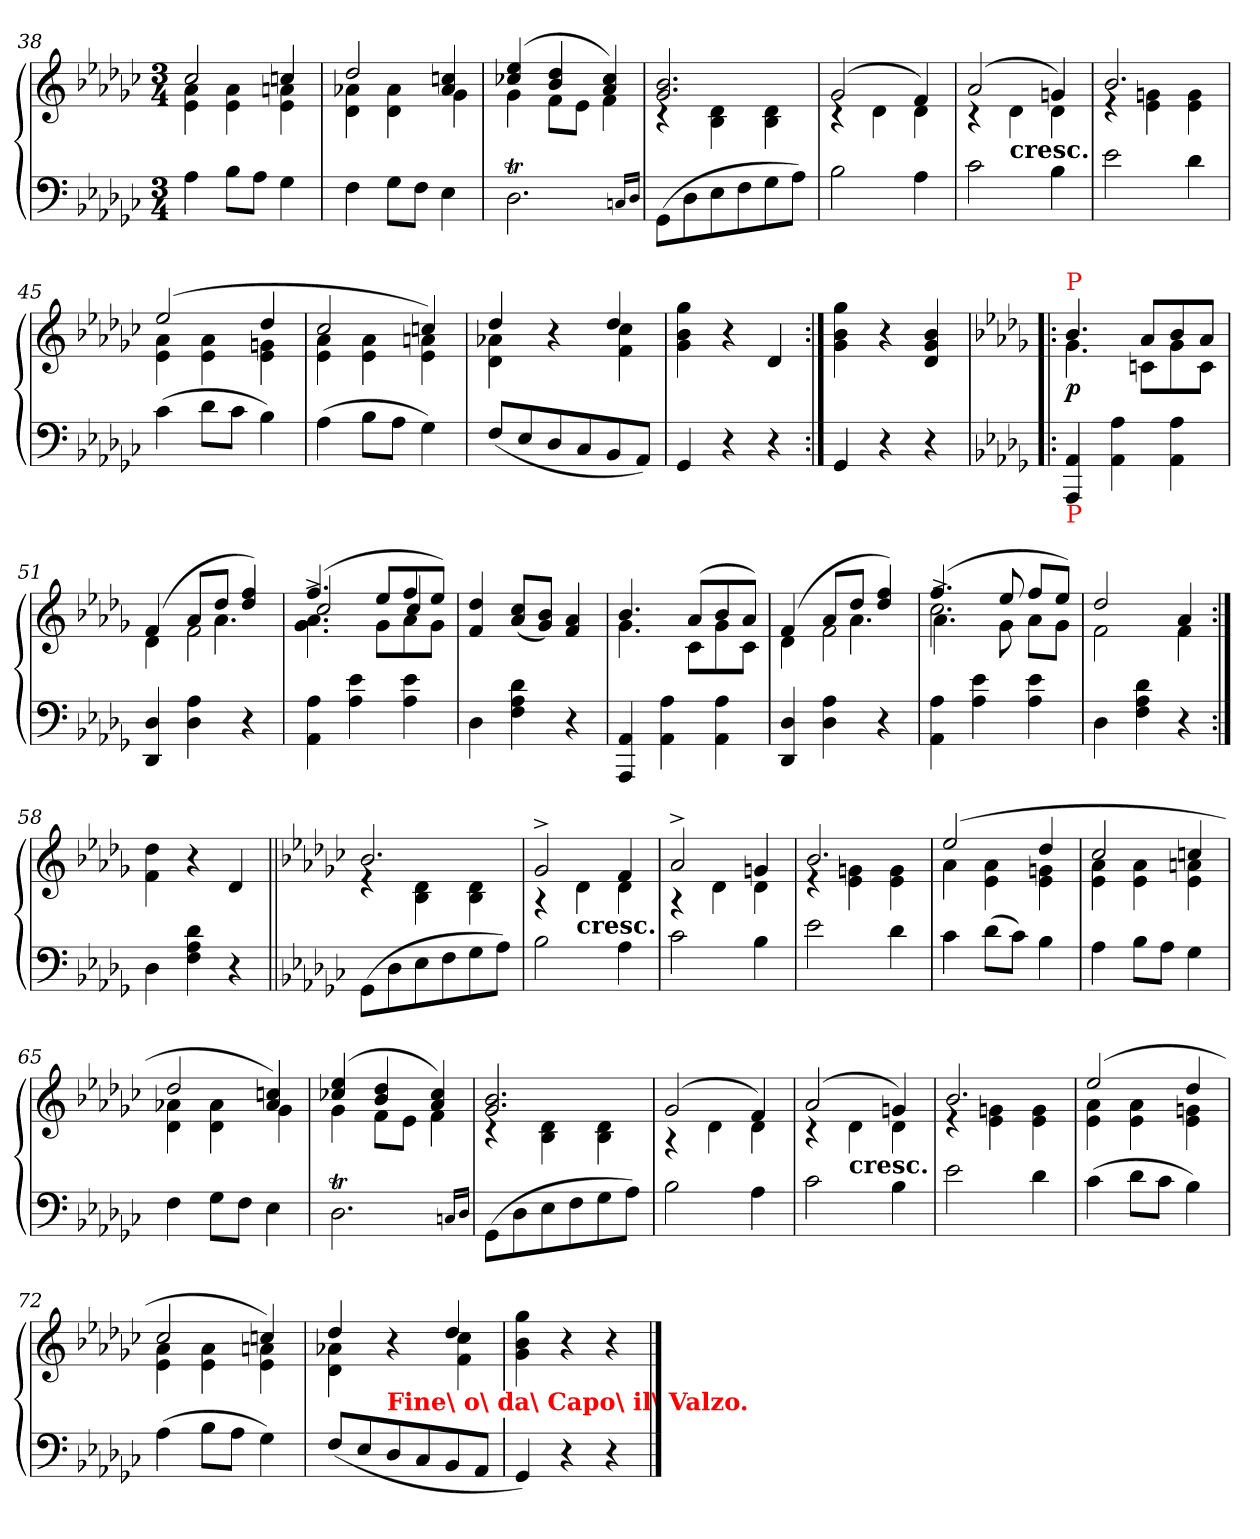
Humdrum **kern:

**kern	**kern	**dynam
*part1	*part1	*part1
*staff2	*staff1	*staff1/2
*clefF4	*clefG2	*
*k[b-e-a-d-g-c-]	*k[b-e-a-d-g-c-]	*
*M3/4	*M3/4	*
=38	=38	=38
*	*^	*
4A-	2cc-	4a- 4e-	.
8B-L	.	4a- 4e-	.
8A-J	.	.	.
4G-	4ccn	4an 4e-	.
=39	=39	=39	=39
4F	2dd-	4a-X 4d-	.
8G-L	.	4a- 4d-	.
8FJ	.	.	.
4E-	4ccn 4a-	4g-	.
=40	=40	=40	=40
2.D-T	(>4ee- 4cc-X	4g-	.
.	4dd- 4b-	8fL	.
.	.	8e-J	.
.	4cc- 4a-)	4f	.
16qqCn/LL	.	.	.
16qqD-JJ	.	.	.
=41	=41	=41	=41
(>8GG-L	2.b- 2.g-	4rc	.
8D-	.	.	.
8E-	.	4d- 4B-	.
8F	.	.	.
8G-	.	4d- 4B-	.
8A-J)	.	.	.
=42	=42	=42	=42
2B-	(>2g-	4rc	.
.	.	4d-	.
4A-	4f)	4d-	.
=43	=43	=43	=43
2c-	(>2a-	4rc	.
!	!	!LO:TX:c:B:t=cresc.	!
.	.	4d-	.
4B-	4gn)	4d-	.
=44	=44	=44	=44
2e-	2.b-	4re	.
.	.	4gn 4e-	.
4d-	.	4g 4e-	.
=45	=45	=45	=45
(>4c-	(>2ee-	4a- 4e-	.
8d-L	.	4a- 4e-	.
8c-J	.	.	.
4B-)	4dd-	4gn 4e-	.
=46	=46	=46	=46
(>4A-	2cc-	4a- 4e-	.
8B-L	.	4a- 4e-	.
8A-J	.	.	.
4G-)	4ccn)	4an 4e-	.
=47	=47	=47	=47
(<8FL	4dd-	4a-X 4d-	.
8E-	.	.	.
8D-	4r	4ryy	.
8C-	.	.	.
8BB-	4dd-	4cc- 4f	.
8AA-J)	.	.	.
*	*v	*v	*
=48	=48	=48
4GG-	4gg- 4b- 4g-	.
4r	4r	.
4r	4d-	.
=49:|!	=49:|!	=49:|!
4GG-	4gg- 4b- 4g-	.
4r	4r	.
4r	4b- 4g- 4d-	.
=50!|:	=50!|:	=50!|:
*k[b-e-a-d-g-]	*k[b-e-a-d-g-]	*
*	*^	*
!	!LO:TX:a:color=red:t=P	!	!
!LO:TX:b:color=red:t=P	!	!	!
4AA- 4AAA-	4.b-	4.g-	p
4A- 4AA-	.	.	.
.	8a-L	8cnL	.
4A- 4AA-	8b-	8g-	.
.	8a-J	8cJ	.
=51	=51	=51	=51
4D- 4DD-	(>4f	4d-	.
!	!	!LO:N:vis=2	!
4A- 4D-	8a-L	8f	.
.	8dd-J	4.a-	.
4r	4ff 4dd-)	.	.
=52	=52	=52	=52
*	*	*^	*
4A- 4AA-	(>4.ff	2cc/	4.a-^<\ 4.g-^<\	.
4e- 4A-	.	.	.	.
.	8ee-L	.	8g-\L	.
4e- 4A-	8ff	4cc/	8a-	.
.	8ee-J)	.	8g-J	.
*	*v	*v	*v	*
=53	=53	=53
4D-	4dd-/ 4f/	.
4d- 4A- 4F	(<8cc 8a-L	.
.	8b- 8g-J)	.
4r	4a- 4f	.
=54	=54	=54
*	*^	*
4AA- 4AAA-	4.b-	4.g-	.
4A- 4AA-	.	.	.
.	(>8a-L	8cL	.
4A- 4AA-	8b-	8g-	.
.	8a-J)	8cJ	.
=55	=55	=55	=55
4D- 4DD-	(>4f	4d-	.
!	!	!LO:N:vis=2	!
4A- 4D-	8a-L	8f	.
.	8dd-J	4.a-	.
4r	4ff 4dd-)	.	.
=56	=56	=56	=56
*	*	*^	*
4A- 4AA-	(>4.ff	2.cc	4.a-^<\	.
4e- 4A-	.	.	.	.
.	8ee-	.	8g-\	.
4e- 4A-	8ffL	.	8a-\L	.
.	8ee-J)	.	8g-J	.
*	*	*v	*v	*
=57	=57	=57	=57
4D-	2dd-	2f	.
4d- 4A- 4F	.	.	.
4r	4a-	4f	.
*	*v	*v	*
=58:|!	=58:|!	=58:|!
4D-	4dd-\ 4f\	.
4d- 4A- 4F	4r	.
4r	4d-	.
=59||	=59||	=59||
*k[b-e-a-d-g-c-]	*k[b-e-a-d-g-c-]	*
*	*^	*
(>8GG-L	2.b-	4re	.
8D-	.	.	.
8E-	.	4d- 4B-	.
8F	.	.	.
8G-	.	4d- 4B-	.
8A-J)	.	.	.
=60	=60	=60	=60
2B-	2g-^>	4rA	.
!	!	!LO:TX:c:B:t=cresc.	!
.	.	4d-	.
4A-	4f	4d-	.
=61	=61	=61	=61
2c-	2a-^>	4rA	.
.	.	4d-	.
4B-	4gn	4d-	.
=62	=62	=62	=62
2e-	2.b-	4re	.
.	.	4gn 4e-	.
4d-	.	4g 4e-	.
=63	=63	=63	=63
4c-	(>2ee-	4a-	.
(>8d-L	.	4a- 4e-	.
8c-J)	.	.	.
4B-	4dd-	4gn 4e-	.
=64	=64	=64	=64
4A-	2cc-	4a- 4e-	.
8B-L	.	4a- 4e-	.
8A-J	.	.	.
4G-	4ccn	4an 4e-	.
=65	=65	=65	=65
4F	2dd-	4a-X 4d-	.
8G-L	.	4a- 4d-	.
8FJ	.	.	.
4E-	4ccn 4a-)	4g-	.
=66	=66	=66	=66
2.D-T	(>4ee- 4cc-X	4g-	.
.	4dd- 4b-	8fL	.
.	.	8e-J	.
.	4cc- 4a-)	4f	.
16qqCn/LL	.	.	.
16qqD-JJ	.	.	.
=67	=67	=67	=67
(>8GG-L	2.b- 2.g-	4rc	.
8D-	.	.	.
8E-	.	4d- 4B-	.
8F	.	.	.
8G-	.	4d- 4B-	.
8A-J)	.	.	.
=68	=68	=68	=68
2B-	(>2g-	4rA	.
.	.	4d-	.
4A-	4f)	4d-	.
=69	=69	=69	=69
2c-	(>2a-	4rc	.
!	!	!LO:TX:c:B:t=cresc.	!
.	.	4d-	.
4B-	4gn)	4d-	.
=70	=70	=70	=70
2e-	2.b-	4re	.
.	.	4gn 4e-	.
4d-	.	4g 4e-	.
=71	=71	=71	=71
(>4c-	(>2ee-	4a- 4e-	.
8d-L	.	4a- 4e-	.
8c-J	.	.	.
4B-)	4dd-	4gn 4e-	.
=72	=72	=72	=72
(>4A-	2cc-	4a- 4e-	.
8B-L	.	4a- 4e-	.
8A-J	.	.	.
4G-)	4ccn)	4an 4e-	.
=73	=73	=73	=73
(<8FL	4dd-	4a-X 4d-	.
8E-	.	.	.
!LO:TX:a:B:color=red:t=Fine\ o\ da\ Capo\ il\ Valzo.	!	!	!
8D-	4r	4ryy	.
8C-	.	.	.
8BB-	4dd-	4cc- 4f	.
8AA-J	.	.	.
*	*v	*v	*
=74	=74	=74
4GG-)	4gg- 4b- 4g-	.
4r	4r	.
4r	4r	.
==	==	==
*-	*-	*-
